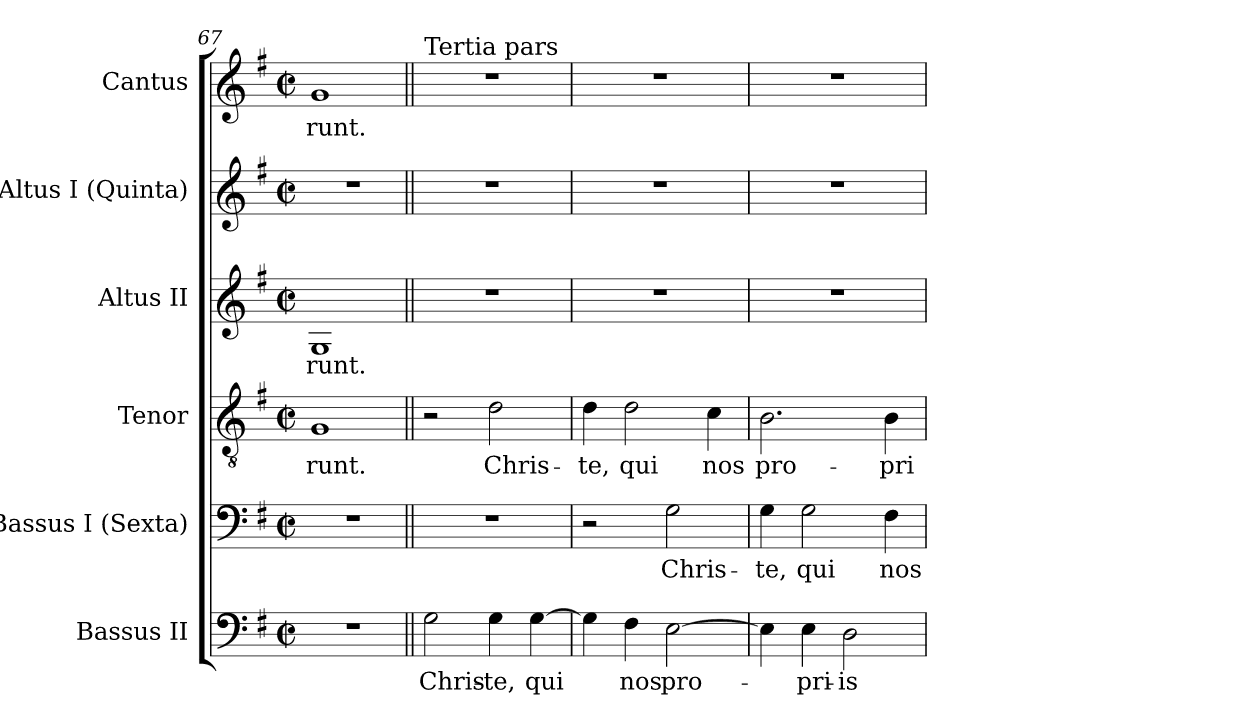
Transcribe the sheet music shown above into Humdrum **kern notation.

**kern	**text	**kern	**text	**kern	**text	**kern	**text	**kern	**kern	**text
*part6	*part6	*part5	*part5	*part4	*part4	*part3	*part3	*part2	*part1	*part1
*staff6	*staff6	*staff5	*staff5	*staff4	*staff4	*staff3	*staff3	*staff2	*staff1	*staff1
*I"Bassus II	*	*I"Bassus I (Sexta)	*	*I"Tenor	*	*I"Altus II	*	*I"Altus I (Quinta)	*I"Cantus	*
*I'B.	*	*I'B.	*	*I'T.	*	*I'A.	*	*I'A.	*I'S.	*
*clefF4	*	*clefF4	*	*clefGv2	*	*clefG2	*	*clefG2	*clefG2	*
*	*	*	*	*ITrd7c12	*	*	*	*	*	*
*k[f#]	*	*k[f#]	*	*k[f#]	*	*k[f#]	*	*k[f#]	*k[f#]	*
*G:	*	*G:	*	*G:	*	*G:	*	*G:	*G:	*
*M2/2	*	*M2/2	*	*M2/2	*	*M2/2	*	*M2/2	*M2/2	*
*met(c|)	*	*met(c|)	*	*met(c|)	*	*met(c|)	*	*met(c|)	*met(c|)	*
=67	=67	=67	=67	=67	=67	=67	=67	=67	=67	=67
!	!	!	!	!	!LO:LY:b:color=#000000	!	!	!	!	!
!	!	!	!	!	!	!	!LO:LY:b:color=#000000	!	!	!
!	!	!	!	!	!	!	!	!	!	!LO:LY:b:color=#000000
1r	.	1r	.	1GGi	-runt.	1Gi	-runt.	1r	1gi	-runt.
!!LO:LB:g=z
=68||	=68||	=68||	=68||	=68||	=68||	=68||	=68||	=68||	=68||	=68||
!	!	!	!	!	!	!	!	!	!LO:TX:a:t=Tertia pars	!
!	!LO:LY:b:color=#000000	!	!	!	!	!	!	!	!	!
2Gi\	Chris-	1r	.	2r	.	1r	.	1r	1r	.
!	!LO:LY:b:color=#000000	!	!	!	!	!	!	!	!	!
!	!	!	!	!	!LO:LY:b:color=#000000	!	!	!	!	!
4Gi\	-te,	.	.	2Di\	Chris-	.	.	.	.	.
!	!LO:LY:b:color=#000000	!	!	!	!	!	!	!	!	!
[>4Gi\	qui	.	.	.	.	.	.	.	.	.
=69	=69	=69	=69	=69	=69	=69	=69	=69	=69	=69
!	!	!	!	!	!LO:LY:b:color=#000000	!	!	!	!	!
4Gi\]	.	2r	.	4Di\	-te,	1r	.	1r	1r	.
!	!LO:LY:b:color=#000000	!	!	!	!	!	!	!	!	!
!	!	!	!	!	!LO:LY:b:color=#000000	!	!	!	!	!
4F#i\	nos	.	.	2Di\	qui	.	.	.	.	.
!	!LO:LY:b:color=#000000	!	!	!	!	!	!	!	!	!
!	!	!	!LO:LY:b:color=#000000	!	!	!	!	!	!	!
[>2Ei\	pro-	2Gi\	Chris-	.	.	.	.	.	.	.
!	!	!	!	!	!LO:LY:b:color=#000000	!	!	!	!	!
.	.	.	.	4Ci\	nos	.	.	.	.	.
=70	=70	=70	=70	=70	=70	=70	=70	=70	=70	=70
!	!	!	!LO:LY:b:color=#000000	!	!	!	!	!	!	!
!	!	!	!	!	!LO:LY:b:color=#000000	!	!	!	!	!
4Ei\]	.	4Gi\	-te,	2.BBi\	pro-	1r	.	1r	1r	.
!	!LO:LY:b:color=#000000	!	!	!	!	!	!	!	!	!
!	!	!	!LO:LY:b:color=#000000	!	!	!	!	!	!	!
4Ei\	-pri-	2Gi\	qui	.	.	.	.	.	.	.
!	!LO:LY:b:color=#000000	!	!	!	!	!	!	!	!	!
2Di\	-is	.	.	.	.	.	.	.	.	.
!	!	!	!LO:LY:b:color=#000000	!	!	!	!	!	!	!
!	!	!	!	!	!LO:LY:b:color=#000000	!	!	!	!	!
.	.	4F#i\	nos	4BBi\	-pri-	.	.	.	.	.
=	=	=	=	=	=	=	=	=	=	=
*-	*-	*-	*-	*-	*-	*-	*-	*-	*-	*-
